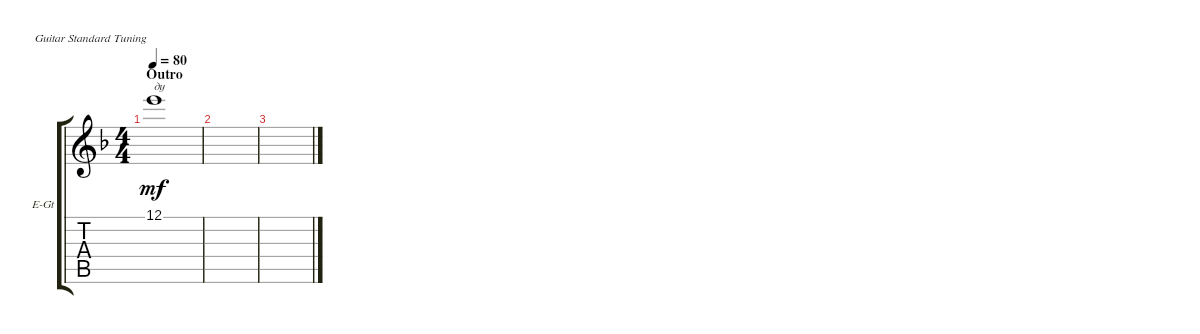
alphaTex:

\bracketExtendMode groupsimilarinstruments
\firstSystemTrackNameOrientation horizontal
\otherSystemsTrackNameOrientation horizontal
\track ("vocal  (Artur Potemkin)" "E-Gt") {instrument electricguitarclean}
\staff {score tabs}
\tuning (E4 B3 G3 D3 A2 E2)
\ts (4 4)
\section ("" "Outro")
\tempo 80
\clef g2
\scale
0.333333
\ks dminor
12.1.1{txt "ду" dy mf} |
\scale
0.333333 |
\section ("" "")
\scale
0.333333 |
\scale
0.333333 |
\scale
0.333333 |
\scale
0.333333 |
\scale
0.333333
